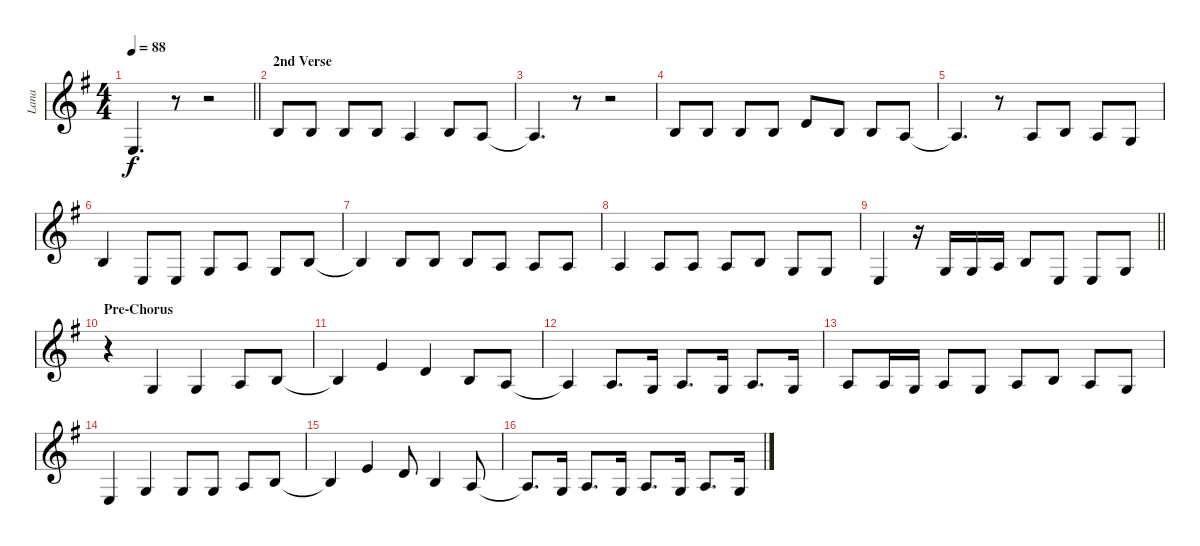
\track ("Lana" "Lana") {instrument oboe}
\staff {score}
\tuning (E4 B3 G3 D3 A2 E2) {hide}
\ts (4 4)
\tempo 88
\clef g2
\barLineRight lightlight
\ks eminor
2.4.4{d dy f} r.8 r.2 |
\section ("" "2nd Verse")
0.2.8 0.2.8 0.2.8 0.2.8 2.3.4 0.2.8 2.3.8 |
2.3{t}.4{d} r.8 r.2 |
0.2.8 0.2.8 0.2.8 0.2.8 3.2.8 0.2.8 0.2.8 2.3.8 |
2.3{t}.4{d} r.8 2.3.8 0.2.8 2.3.8 0.3.8 |
0.2.4 2.4.8 2.4.8 0.3.8 2.3.8 0.3.8 0.2.8 |
0.2{t}.4 0.2.8 0.2.8 0.2.8 2.3.8 2.3.8 2.3.8 |
2.3.4 2.3.8 2.3.8 2.3.8 0.2.8 0.3.8 0.3.8 |
\barLineRight lightlight
2.4.4 r.16 0.3.16 0.3.16 2.3.16 0.2.8 2.4.8 2.4.8 0.3.8 |
\section ("" "Pre-Chorus")
r.4 0.3.4 0.3.4 2.3.8 0.2.8 |
0.2{t}.4 0.1.4 3.2.4 0.2.8 2.3.8 |
2.3{t}.4 2.3.8{d} 0.3.16 2.3.8{d} 0.3.16 2.3.8{d} 0.3.16 |
2.3.8 2.3.16 0.3.16 2.3.8 0.3.8 2.3.8 0.2.8 2.3.8 0.3.8 |
2.4.4 0.3.4 0.3.8 0.3.8 2.3.8 0.2.8 |
0.2{t}.4 0.1.4 3.2.8 0.2.4 2.3.8 |
2.3{t}.8{d} 0.3.16 2.3.8{d} 0.3.16 2.3.8{d} 0.3.16 2.3.8{d} 0.3.16
